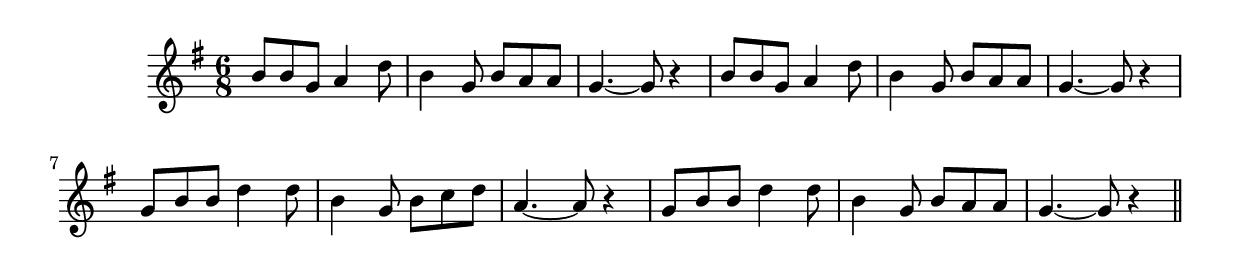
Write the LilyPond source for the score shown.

\version "2.19.49"
%{\header {
  title = "Ballade de Roland (France)"
  composer = "anonymous"
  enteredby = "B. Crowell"
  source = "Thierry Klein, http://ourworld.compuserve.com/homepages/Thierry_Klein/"
}%}
\score{{\key g \major
\time 6/8
%{\tempo 8=130
%}\relative b' {
  b8 b g a4 d8 | b4 g8 b8 a a | g4.~ g8 r4 |
  b8 b g a4 d8 | b4 g8 b8 a a | g4.~ g8 r4 |
  g8 b b d4 d8 | b4 g8 b c d | a4.~ a8 r4 |
  g8 b b d4 d8 | b4 g8 b a a | g4.~ g8 r4
  \bar "||"
}

}}